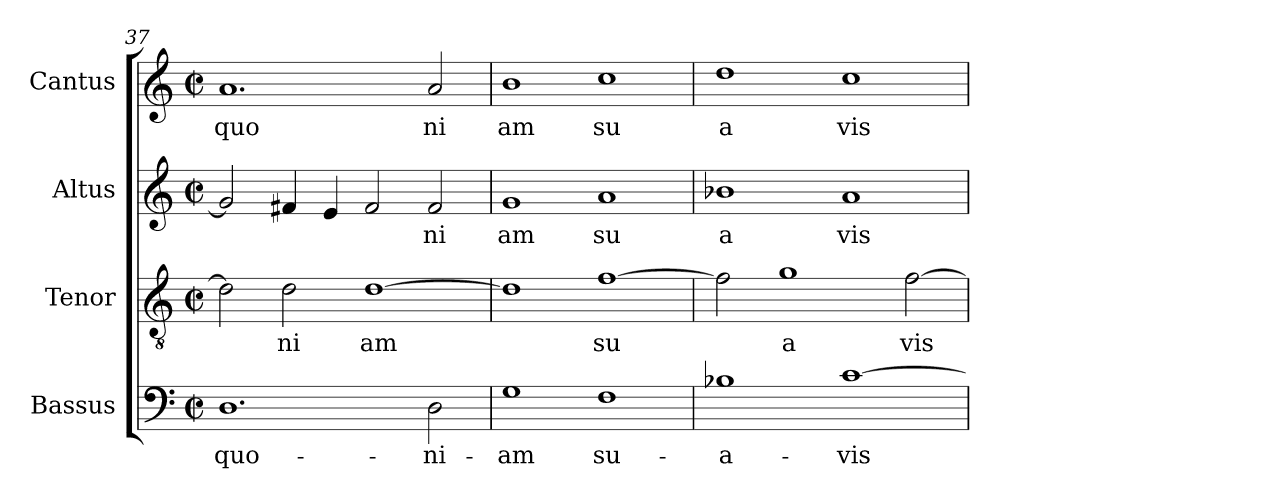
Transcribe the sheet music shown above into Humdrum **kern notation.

**kern	**text	**kern	**text	**kern	**text	**kern	**text
*part4	*part4	*part3	*part3	*part2	*part2	*part1	*part1
*staff4	*staff4	*staff3	*staff3	*staff2	*staff2	*staff1	*staff1
*I"Bassus	*	*I"Tenor	*	*I"Altus	*	*I"Cantus	*
!!LO:PB:g=z
*clefF4	*	*clefGv2	*	*clefG2	*	*clefG2	*
*k[]	*	*k[]	*	*k[]	*	*k[]	*
*C:	*	*C:	*	*C:	*	*C:	*
*M2/2	*	*M2/2	*	*M2/2	*	*M2/2	*
*met(c|)	*	*met(c|)	*	*met(c|)	*	*met(c|)	*
=37	=37	=37	=37	=37	=37	=37	=37
!	!LO:LY:b:cj	!	!LO:LY:b:cj	!	!LO:LY:b:cj	!	!LO:LY:b:cj
1.D	quo-	2d\]	.	2g/]	.	1.a	quo
!	!	!	!LO:LY:b:cj	!	!LO:LY:b:cj	!	!
.	.	2d\	ni	4f#X/	.	.	.
!	!	!	!	!	!LO:LY:b:cj	!	!
.	.	.	.	4e/	.	.	.
!	!	!	!LO:LY:b:cj	!	!LO:LY:b:cj	!	!
.	.	[>1d	am	2f#/	.	.	.
!	!LO:LY:b:cj	!	!	!	!LO:LY:b:cj	!	!LO:LY:b:cj
2D\	-ni-	.	.	2f#/	ni	2a/	ni
=38	=38	=38	=38	=38	=38	=38	=38
!	!LO:LY:b:cj	!	!LO:LY:b:cj	!	!LO:LY:b:cj	!	!LO:LY:b:cj
1G	-am	1d]	.	1g	am	1b	am
!	!LO:LY:b:cj	!	!LO:LY:b:cj	!	!LO:LY:b:cj	!	!LO:LY:b:cj
1F	su-	[>1f	su	1a	su	1cc	su
=39	=39	=39	=39	=39	=39	=39	=39
!	!LO:LY:b:cj	!	!LO:LY:b:cj	!	!LO:LY:b:cj	!	!LO:LY:b:cj
1B-	-a-	2f\]	.	1b-X	a	1dd	a
!	!	!	!LO:LY:b:cj	!	!	!	!
.	.	1g	a	.	.	.	.
!	!LO:LY:b:cj	!	!	!	!LO:LY:b:cj	!	!LO:LY:b:cj
[>1c	-vis	.	.	1a	vis	1cc	vis
!	!	!	!LO:LY:b:cj	!	!	!	!
.	.	[>2f\	vis	.	.	.	.
=	=	=	=	=	=	=	=
*-	*-	*-	*-	*-	*-	*-	*-
